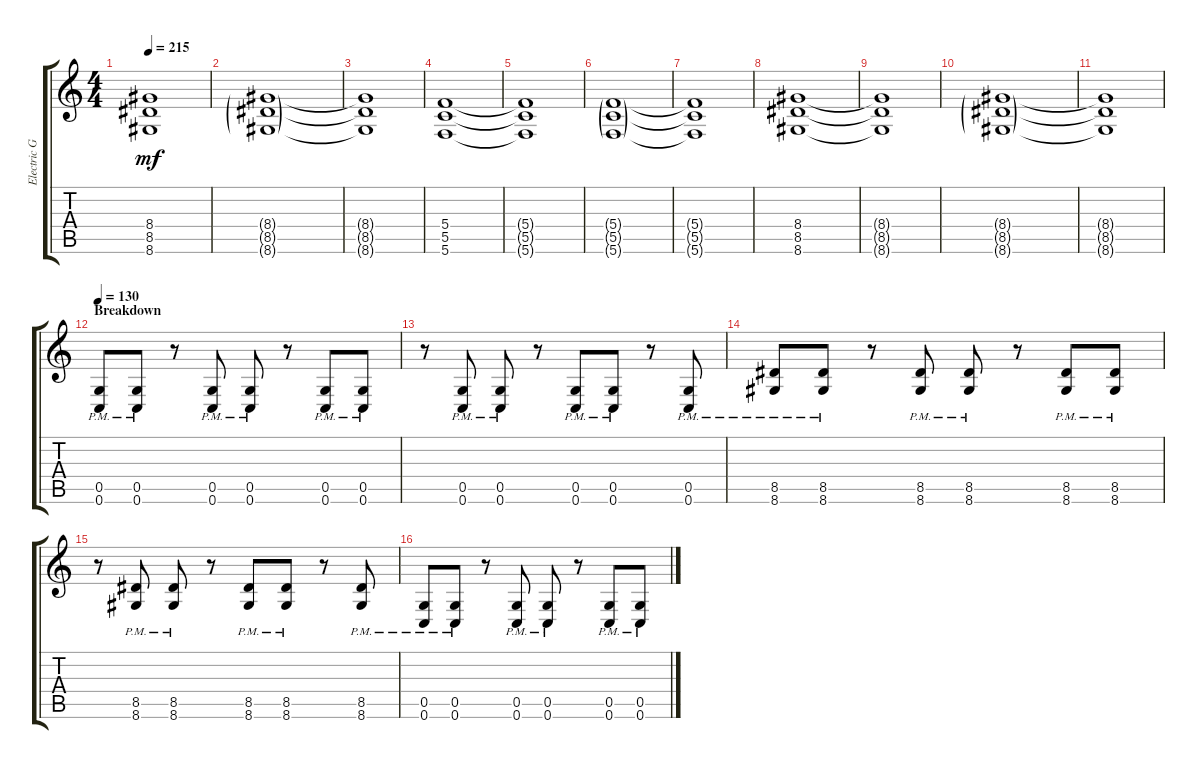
\track ("Electric Guitar" "Electric G") {instrument distortionguitar}
\staff {score tabs}
\tuning (D4 A3 F3 C3 G2 C2) {hide}
\ts (4 4)
\tempo 215
\clef g2
\ks c
(8.4{t} 8.5{t} 8.6{t}).1{dy mf} |
(8.4{g} 8.5{g} 8.6{g}).1 |
(8.4{t} 8.5{t} 8.6{t}).1 |
(5.4 5.5 5.6).1 |
(5.4{t} 5.5{t} 5.6{t}).1 |
(5.4{g} 5.5{g} 5.6{g}).1 |
(5.4{t} 5.5{t} 5.6{t}).1 |
(8.4 8.5 8.6).1 |
(8.4{t} 8.5{t} 8.6{t}).1 |
(8.4{g} 8.5{g} 8.6{g}).1 |
(8.4{t} 8.5{t} 8.6{t}).1 |
\section ("" "Breakdown")
\tempo 130
(0.5{pm} 0.6{pm}).8 (0.5{pm} 0.6{pm}).8 r.8 (0.5{pm} 0.6{pm}).8 (0.5{pm} 0.6{pm}).8 r.8 (0.5{pm} 0.6{pm}).8 (0.5{pm} 0.6{pm}).8 |
r.8 (0.5{pm} 0.6{pm}).8 (0.5{pm} 0.6{pm}).8 r.8 (0.5{pm} 0.6{pm}).8 (0.5{pm} 0.6{pm}).8 r.8 (0.5{pm} 0.6{pm}).8 |
(8.5{pm} 8.6{pm}).8 (8.5{pm} 8.6{pm}).8 r.8 (8.5{pm} 8.6{pm}).8 (8.5{pm} 8.6{pm}).8 r.8 (8.5{pm} 8.6{pm}).8 (8.5{pm} 8.6{pm}).8 |
r.8 (8.5{pm} 8.6{pm}).8 (8.5{pm} 8.6{pm}).8 r.8 (8.5{pm} 8.6{pm}).8 (8.5{pm} 8.6{pm}).8 r.8 (8.5{pm} 8.6{pm}).8 |
(0.5{pm} 0.6{pm}).8 (0.5{pm} 0.6{pm}).8 r.8 (0.5{pm} 0.6{pm}).8 (0.5{pm} 0.6{pm}).8 r.8 (0.5{pm} 0.6{pm}).8 (0.5{pm} 0.6{pm}).8
